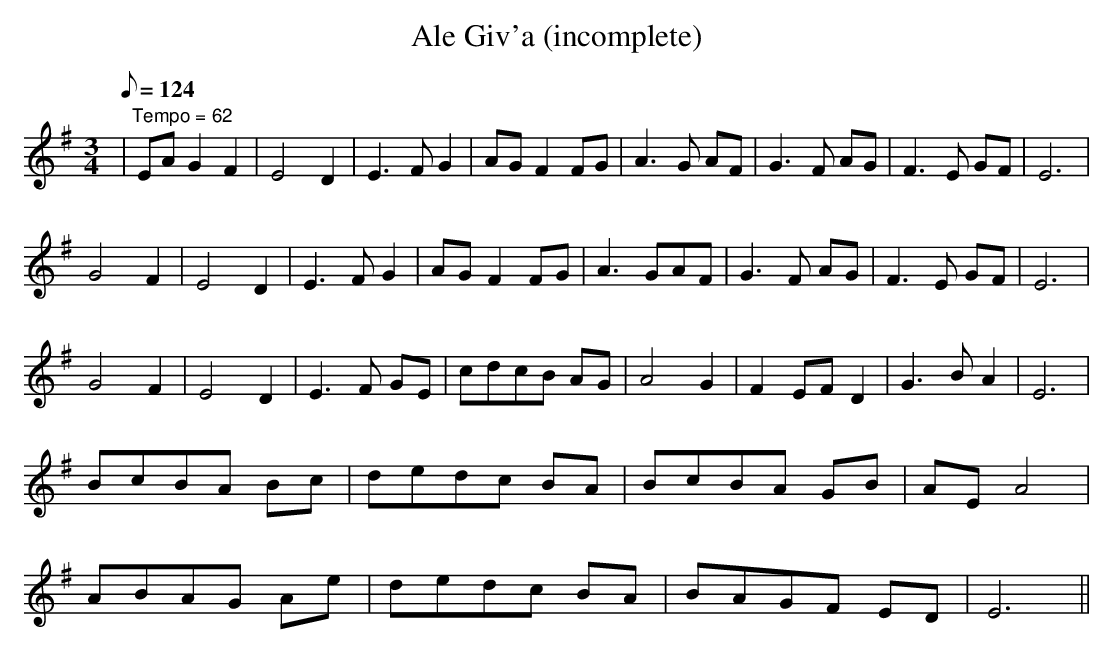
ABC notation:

X:1
T:Ale Giv'a (incomplete)
M:3/4
L:1/8
Q:124
K:Em
|"Tempo = 62" EA G2F2| E4 D2|E3 F G2|AG F2 FG| A3 G AF|G3 F AG|F3 E GF|
E6|!G4 F2|E4 D2|E3 F G2|AG F2 FG|A3 GAF|G3 F AG|F3 E GF|E6|!G4 F2|E4 D2|
E3 F GE|cdcB AG|A4 G2|F2 EF D2|G3 B A2|E6|!BcBA Bc|dedc BA|BcBA GB|AE A4
|! ABAG Ae|dedc BA|BAGF ED|E6||
